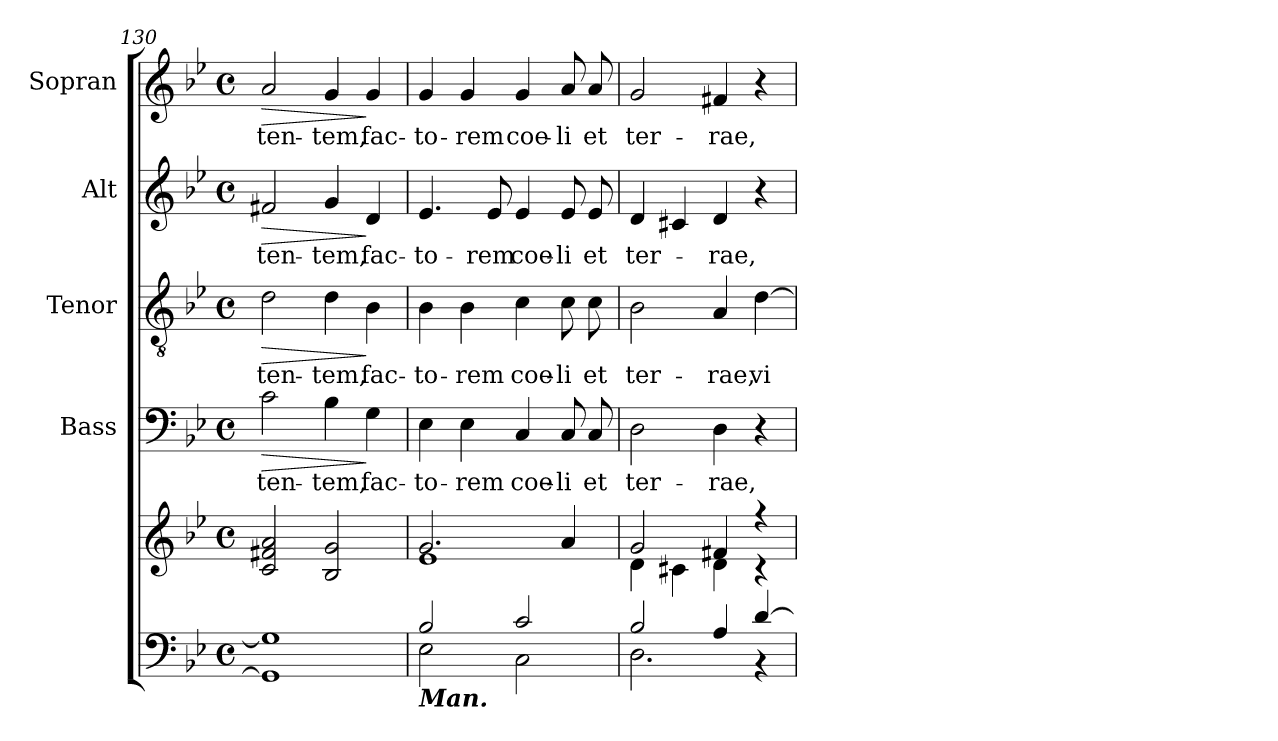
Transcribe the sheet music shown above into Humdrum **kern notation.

**kern	**kern	**kern	**text	**dynam	**kern	**text	**dynam	**kern	**text	**dynam	**kern	**text	**dynam
*part5	*part5	*part4	*part4	*part4	*part3	*part3	*part3	*part2	*part2	*part2	*part1	*part1	*part1
*staff6	*staff5	*staff4	*staff4	*staff4	*staff3	*staff3	*staff3	*staff2	*staff2	*staff2	*staff1	*staff1	*staff1
*	*	*I"Bass	*	*	*I"Tenor	*	*	*I"Alt	*	*	*I"Sopran	*	*
*	*	*I'B.	*	*	*I'T.	*	*	*I'A.	*	*	*I'S.	*	*
*clefF4	*clefG2	*clefF4	*	*	*clefGv2	*	*	*clefG2	*	*	*clefG2	*	*
*k[b-e-]	*k[b-e-]	*k[b-e-]	*	*	*k[b-e-]	*	*	*k[b-e-]	*	*	*k[b-e-]	*	*
*B-:	*B-:	*B-:	*	*	*B-:	*	*	*B-:	*	*	*B-:	*	*
*M4/4	*M4/4	*M4/4	*	*	*M4/4	*	*	*M4/4	*	*	*M4/4	*	*
*met(c)	*met(c)	*met(c)	*	*	*met(c)	*	*	*met(c)	*	*	*met(c)	*	*
=130	=130	=130	=130	=130	=130	=130	=130	=130	=130	=130	=130	=130	=130
*^	*	*	*	*	*	*	*	*	*	*	*	*	*
!	!	!	!	!LO:LY:b	!LO:HP:b	!	!LO:LY:b	!LO:HP:b	!	!LO:LY:b	!LO:HP:b	!	!LO:LY:b	!LO:HP:b
1G]	1GG]	2c/ 2f#X/ 2a/	2c\	-ten-	>	2d\	-ten-	>	2f#X/	-ten-	>	2a/	-ten-	>
!	!	!	!	!LO:LY:b	!	!	!LO:LY:b	!	!	!LO:LY:b	!	!	!LO:LY:b	!
.	.	2B-/ 2g/	4B-\	-tem,	.	4d\	-tem,	.	4g/	-tem,	.	4g/	-tem,	.
!	!	!	!	!LO:LY:b	!	!	!LO:LY:b	!	!	!LO:LY:b	!	!	!LO:LY:b	!
.	.	.	4G\	fac-	]	4B-\	fac-	]	4d/	fac-	]	4g/	fac-	]
=131	=131	=131	=131	=131	=131	=131	=131	=131	=131	=131	=131	=131	=131	=131
*	*	*^	*	*	*	*	*	*	*	*	*	*	*	*
!LO:TX:b:Bi:t=Man.	!	!	!	!	!	!	!	!	!	!	!	!	!	!	!
!	!	!	!	!	!LO:LY:b	!	!	!LO:LY:b	!	!	!LO:LY:b	!	!	!LO:LY:b	!
2B-/	2E-\	2.g/	1e-	4E-\	-to-	.	4B-\	-to-	.	4.e-/	-to-	.	4g/	-to-	.
!	!	!	!	!	!LO:LY:b	!	!	!LO:LY:b	!	!	!	!	!	!LO:LY:b	!
.	.	.	.	4E-\	-rem	.	4B-\	-rem	.	.	.	.	4g/	-rem	.
!	!	!	!	!	!	!	!	!	!	!	!LO:LY:b	!	!	!	!
.	.	.	.	.	.	.	.	.	.	8e-/	-rem	.	.	.	.
!	!	!	!	!	!LO:LY:b	!	!	!LO:LY:b	!	!	!LO:LY:b	!	!	!LO:LY:b	!
2c/	2C\	.	.	4C/	coe-	.	4c\	coe-	.	4e-/	coe-	.	4g/	coe-	.
!	!	!	!	!	!LO:LY:b	!	!	!LO:LY:b	!	!	!LO:LY:b	!	!	!LO:LY:b	!
.	.	4a/	.	8C/	-li	.	8c\	-li	.	8e-/	-li	.	8a/	-li	.
!	!	!	!	!	!LO:LY:b	!	!	!LO:LY:b	!	!	!LO:LY:b	!	!	!LO:LY:b	!
.	.	.	.	8C/	et	.	8c\	et	.	8e-/	et	.	8a/	et	.
=132	=132	=132	=132	=132	=132	=132	=132	=132	=132	=132	=132	=132	=132	=132	=132
!	!	!	!	!	!LO:LY:b	!	!	!LO:LY:b	!	!	!LO:LY:b	!	!	!LO:LY:b	!
2B-/	2.D\	2g/	4d\	2D\	ter-	.	2B-\	ter-	.	4d/	ter-	.	2g/	ter-	.
.	.	.	4c#X\	.	.	.	.	.	.	4c#X/	.	.	.	.	.
!	!	!	!	!	!LO:LY:b	!	!	!LO:LY:b	!	!	!LO:LY:b	!	!	!LO:LY:b	!
4A/	.	4f#X/	4d\	4D\	-rae,	.	4A/	-rae,	.	4d/	-rae,	.	4f#X/	-rae,	.
!	!	!	!	!	!	!	!	!LO:LY:b	!	!	!	!	!	!	!
[>4d/	4r	4r	4r	4r	.	.	[4d\	vi-	.	4r	.	.	4r	.	.
*v	*v	*	*	*	*	*	*	*	*	*	*	*	*	*	*
*	*v	*v	*	*	*	*	*	*	*	*	*	*	*	*
=	=	=	=	=	=	=	=	=	=	=	=	=	=
*-	*-	*-	*-	*-	*-	*-	*-	*-	*-	*-	*-	*-	*-
